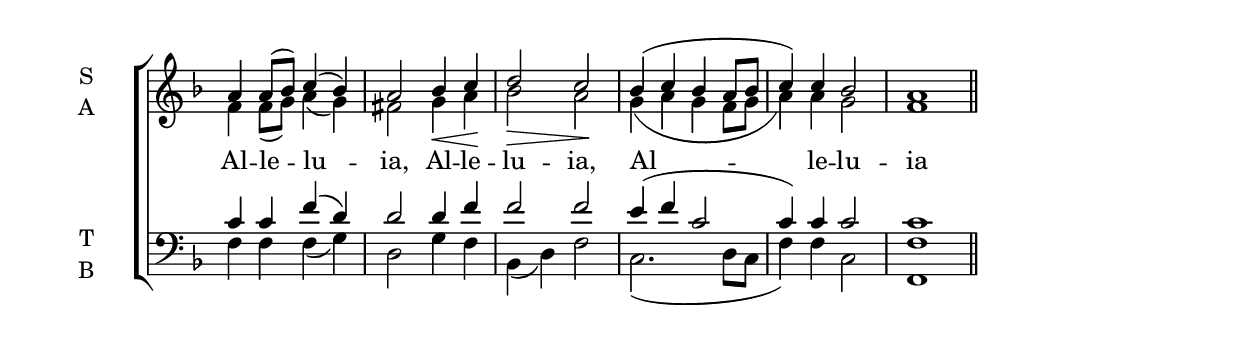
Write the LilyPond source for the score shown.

\version "2.18.2"

% Provide an easy way to group a bunch of text together on a breve
% http://lilypond.org/doc/v2.18/Documentation/notation/working-with-ancient-music_002d_002dscenarios-and-solutions
recite = \once \override LyricText.self-alignment-X = #-1

\defineBarLine "invisible" #'("" "" "")
global = {
  \time 4/4
  \key f \major
}

verseOne = \lyricmode {
  Al -- le -- lu -- ia, Al -- le -- lu -- ia, Al -- le -- lu -- ia
}

soprano = \relative g' {
  \global % Leave these here for key to display
  a4 a8( bes) c4( bes) a2 bes4 \< c \! d2 \> c \! bes4( c bes a8 bes c4) c bes2 a1 \bar "||"
}

alto = \relative g' {
  \global % Leave these here for key to display
  f4 f8( g) a4( g) fis2 g4 a bes2 a g4( a g f8 g a4) a g2 f1
}

tenor = \relative c' {
  \global % Leave these here for key to display
  c4 c f( d) d2 d4 f f2 f e4( f c2( c4)) c c2 c1
}

bass = \relative f {
  \global % Leave these here for key to display
  f4 f f( g) d2 g4 f bes,4( d) f2 c2.( d8 c f4) f c2 <f f,>1
}

\score {
  \new ChoirStaff <<
    \new Staff \with {
      midiInstrument = "choir aahs"
      instrumentName = \markup \center-column { S A }
    } <<
      \new Voice = "soprano" { \voiceOne \soprano }
      \new Voice = "alto" { \voiceTwo \alto }
    >>
    \new Lyrics \with {
      \override VerticalAxisGroup #'staff-affinity = #CENTER
    } \lyricsto "soprano" \verseOne

    \new Staff \with {
      midiInstrument = "choir aahs"
      instrumentName = \markup \center-column { T B }
    } <<
      \clef bass
      \new Voice = "tenor" { \voiceOne \tenor }
      \new Voice = "bass" { \voiceTwo \bass }
    >>
  >>
  \layout {
    \context {
      \Staff
      \remove "Time_signature_engraver"
    }
    \context {
      \Score
      \omit BarNumber
    }
  }
  \midi { \tempo 4 = 120
          \context {
            \Voice
            \remove "Dynamic_performer"
    }
  }
}
